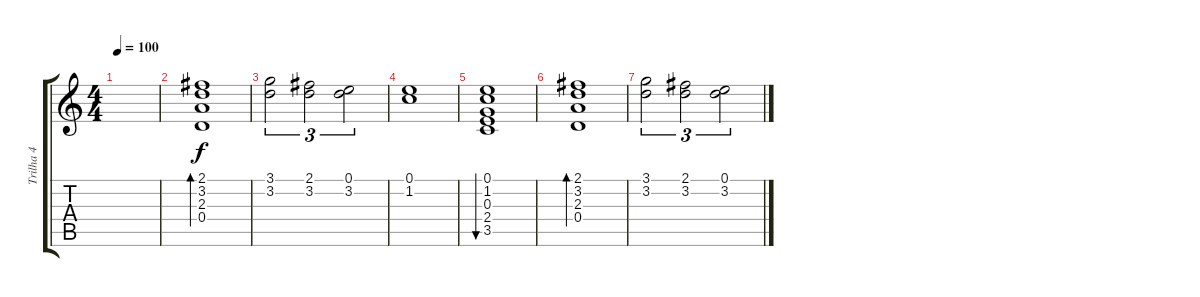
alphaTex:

\track ("Trilha 4" "Trilha 4") {instrument electricguitarclean}
\staff {score tabs}
\tuning (E4 B3 G3 D3 A2 E2) {hide}
\ts (4 4)
\tempo 100
\clef g2
\ks c
|
(2.1 3.2 2.3 0.4).1{bd 240} |
(3.1 3.2).2{tu (3 2)} (2.1 3.2).2{tu (3 2)} (0.1 3.2).2{tu (3 2)} |
(0.1 1.2).1 |
(0.1 1.2 0.3 2.4 3.5).1{bu 240} |
(2.1 3.2 2.3 0.4).1{bd 240} |
(3.1 3.2).2{tu (3 2)} (2.1 3.2).2{tu (3 2)} (0.1 3.2).2{tu (3 2)}
